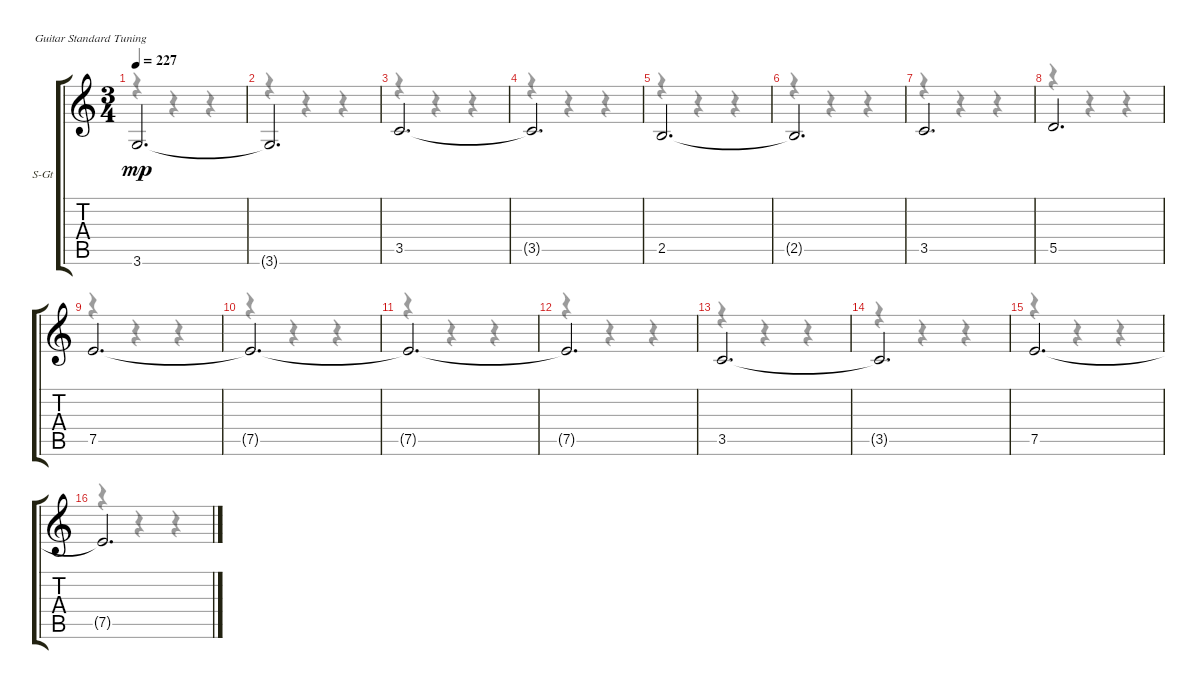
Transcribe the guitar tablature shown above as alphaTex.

\bracketExtendMode groupsimilarinstruments
\firstSystemTrackNameOrientation horizontal
\otherSystemsTrackNameOrientation horizontal
\track ("Track 5" "S-Gt") {instrument stringensemble1}
\staff {score tabs}
\tuning (E4 B3 G3 D3 A2 E2)
\displaytranspose 12
\voice
\ts (3 4)
\tempo 227
\clef g2
\ks c
3.6.2{d dy mp} |
3.6{t}.2{d} |
3.5.2{d} |
3.5{t}.2{d} |
2.5.2{d} |
2.5{t}.2{d} |
3.5.2{d} |
5.5.2{d} |
7.5.2{d} |
7.5{t}.2{d} |
7.5{t}.2{d} |
7.5{t}.2{d} |
3.5.2{d} |
3.5{t}.2{d} |
7.5.2{d} |
7.5{t}.2{d}
\voice
\clef g2
\ottava regular
\simile none
\ks c
r.4{dy mf} r.4 r.4 |
r.4 r.4 r.4 |
r.4 r.4 r.4 |
r.4 r.4 r.4 |
r.4 r.4 r.4 |
r.4 r.4 r.4 |
r.4 r.4 r.4 |
r.4 r.4 r.4 |
r.4 r.4 r.4 |
r.4 r.4 r.4 |
r.4 r.4 r.4 |
r.4 r.4 r.4 |
r.4 r.4 r.4 |
r.4 r.4 r.4 |
r.4 r.4 r.4 |
r.4 r.4 r.4
